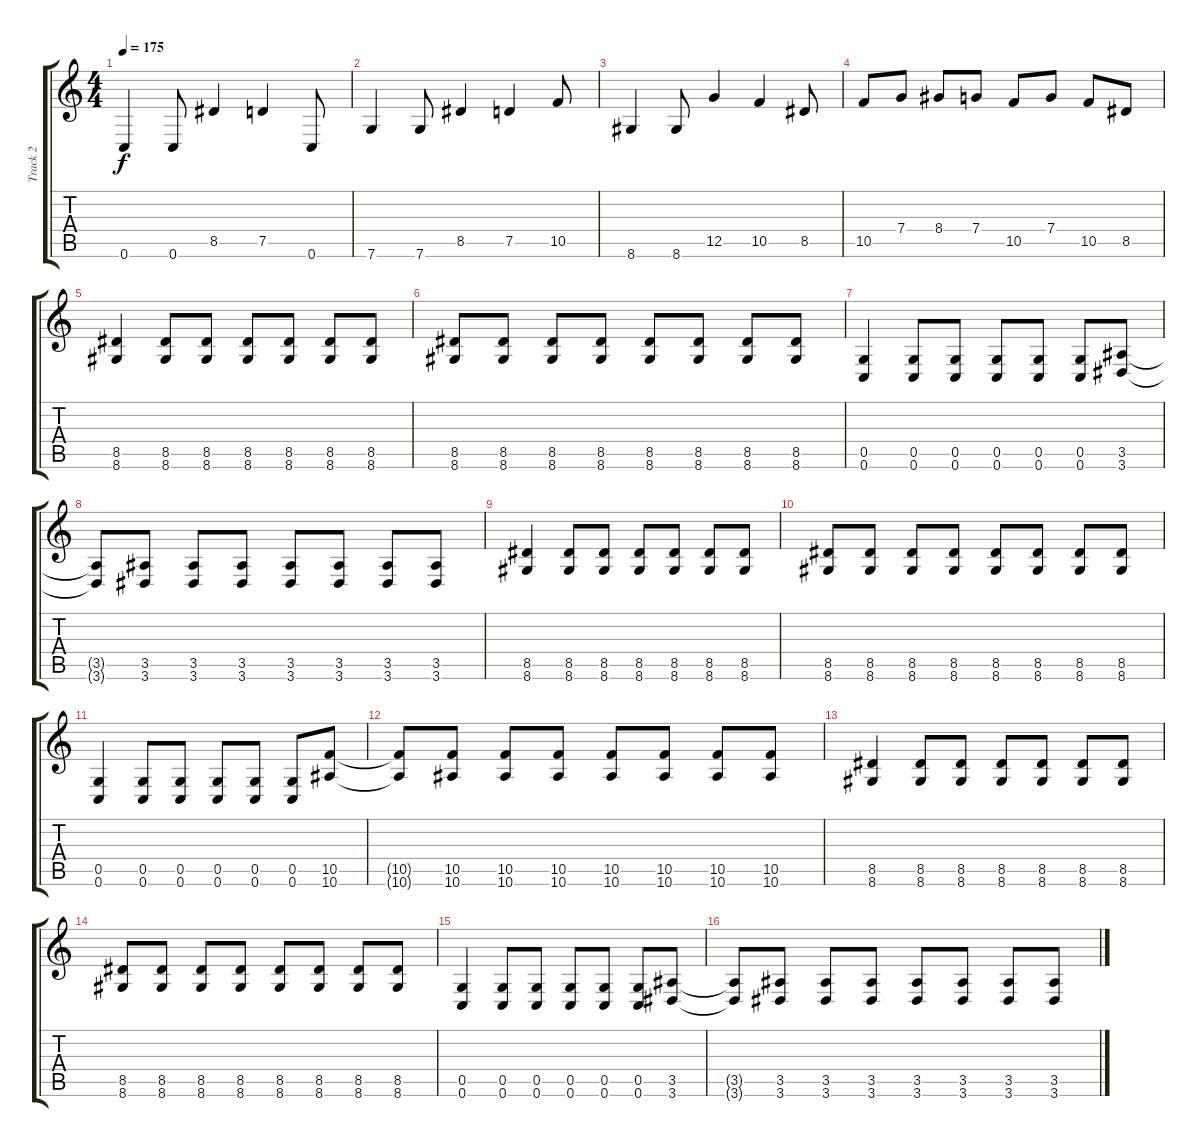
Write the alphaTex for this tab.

\track ("Track 2" "Track 2") {instrument distortionguitar}
\staff {score tabs}
\tuning (D4 A3 F3 C3 G2 C2) {hide}
\ts (4 4)
\tempo 175
\clef g2
\ks c
0.6.4{dy f} 0.6.8 8.5.4 7.5.4 0.6.8 |
7.6.4 7.6.8 8.5.4 7.5.4 10.5.8 |
8.6.4 8.6.8 12.5.4 10.5.4 8.5.8 |
10.5.8 7.4.8 8.4.8 7.4.8 10.5.8 7.4.8 10.5.8 8.5.8 |
(8.5 8.6).4 (8.5 8.6).8 (8.5 8.6).8 (8.5 8.6).8 (8.5 8.6).8 (8.5 8.6).8 (8.5 8.6).8 |
(8.5 8.6).8 (8.5 8.6).8 (8.5 8.6).8 (8.5 8.6).8 (8.5 8.6).8 (8.5 8.6).8 (8.5 8.6).8 (8.5 8.6).8 |
(0.5 0.6).4 (0.5 0.6).8 (0.5 0.6).8 (0.5 0.6).8 (0.5 0.6).8 (0.5 0.6).8 (3.5 3.6).8 |
(3.5{t} 3.6{t}).8 (3.5 3.6).8 (3.5 3.6).8 (3.5 3.6).8 (3.5 3.6).8 (3.5 3.6).8 (3.5 3.6).8 (3.5 3.6).8 |
(8.5 8.6).4 (8.5 8.6).8 (8.5 8.6).8 (8.5 8.6).8 (8.5 8.6).8 (8.5 8.6).8 (8.5 8.6).8 |
(8.5 8.6).8 (8.5 8.6).8 (8.5 8.6).8 (8.5 8.6).8 (8.5 8.6).8 (8.5 8.6).8 (8.5 8.6).8 (8.5 8.6).8 |
(0.5 0.6).4 (0.5 0.6).8 (0.5 0.6).8 (0.5 0.6).8 (0.5 0.6).8 (0.5 0.6).8 (10.5 10.6).8 |
(10.5{t} 10.6{t}).8 (10.5 10.6).8 (10.5 10.6).8 (10.5 10.6).8 (10.5 10.6).8 (10.5 10.6).8 (10.5 10.6).8 (10.5 10.6).8 |
(8.5 8.6).4 (8.5 8.6).8 (8.5 8.6).8 (8.5 8.6).8 (8.5 8.6).8 (8.5 8.6).8 (8.5 8.6).8 |
(8.5 8.6).8 (8.5 8.6).8 (8.5 8.6).8 (8.5 8.6).8 (8.5 8.6).8 (8.5 8.6).8 (8.5 8.6).8 (8.5 8.6).8 |
(0.5 0.6).4 (0.5 0.6).8 (0.5 0.6).8 (0.5 0.6).8 (0.5 0.6).8 (0.5 0.6).8 (3.5 3.6).8 |
(3.5{t} 3.6{t}).8 (3.5 3.6).8 (3.5 3.6).8 (3.5 3.6).8 (3.5 3.6).8 (3.5 3.6).8 (3.5 3.6).8 (3.5 3.6).8
